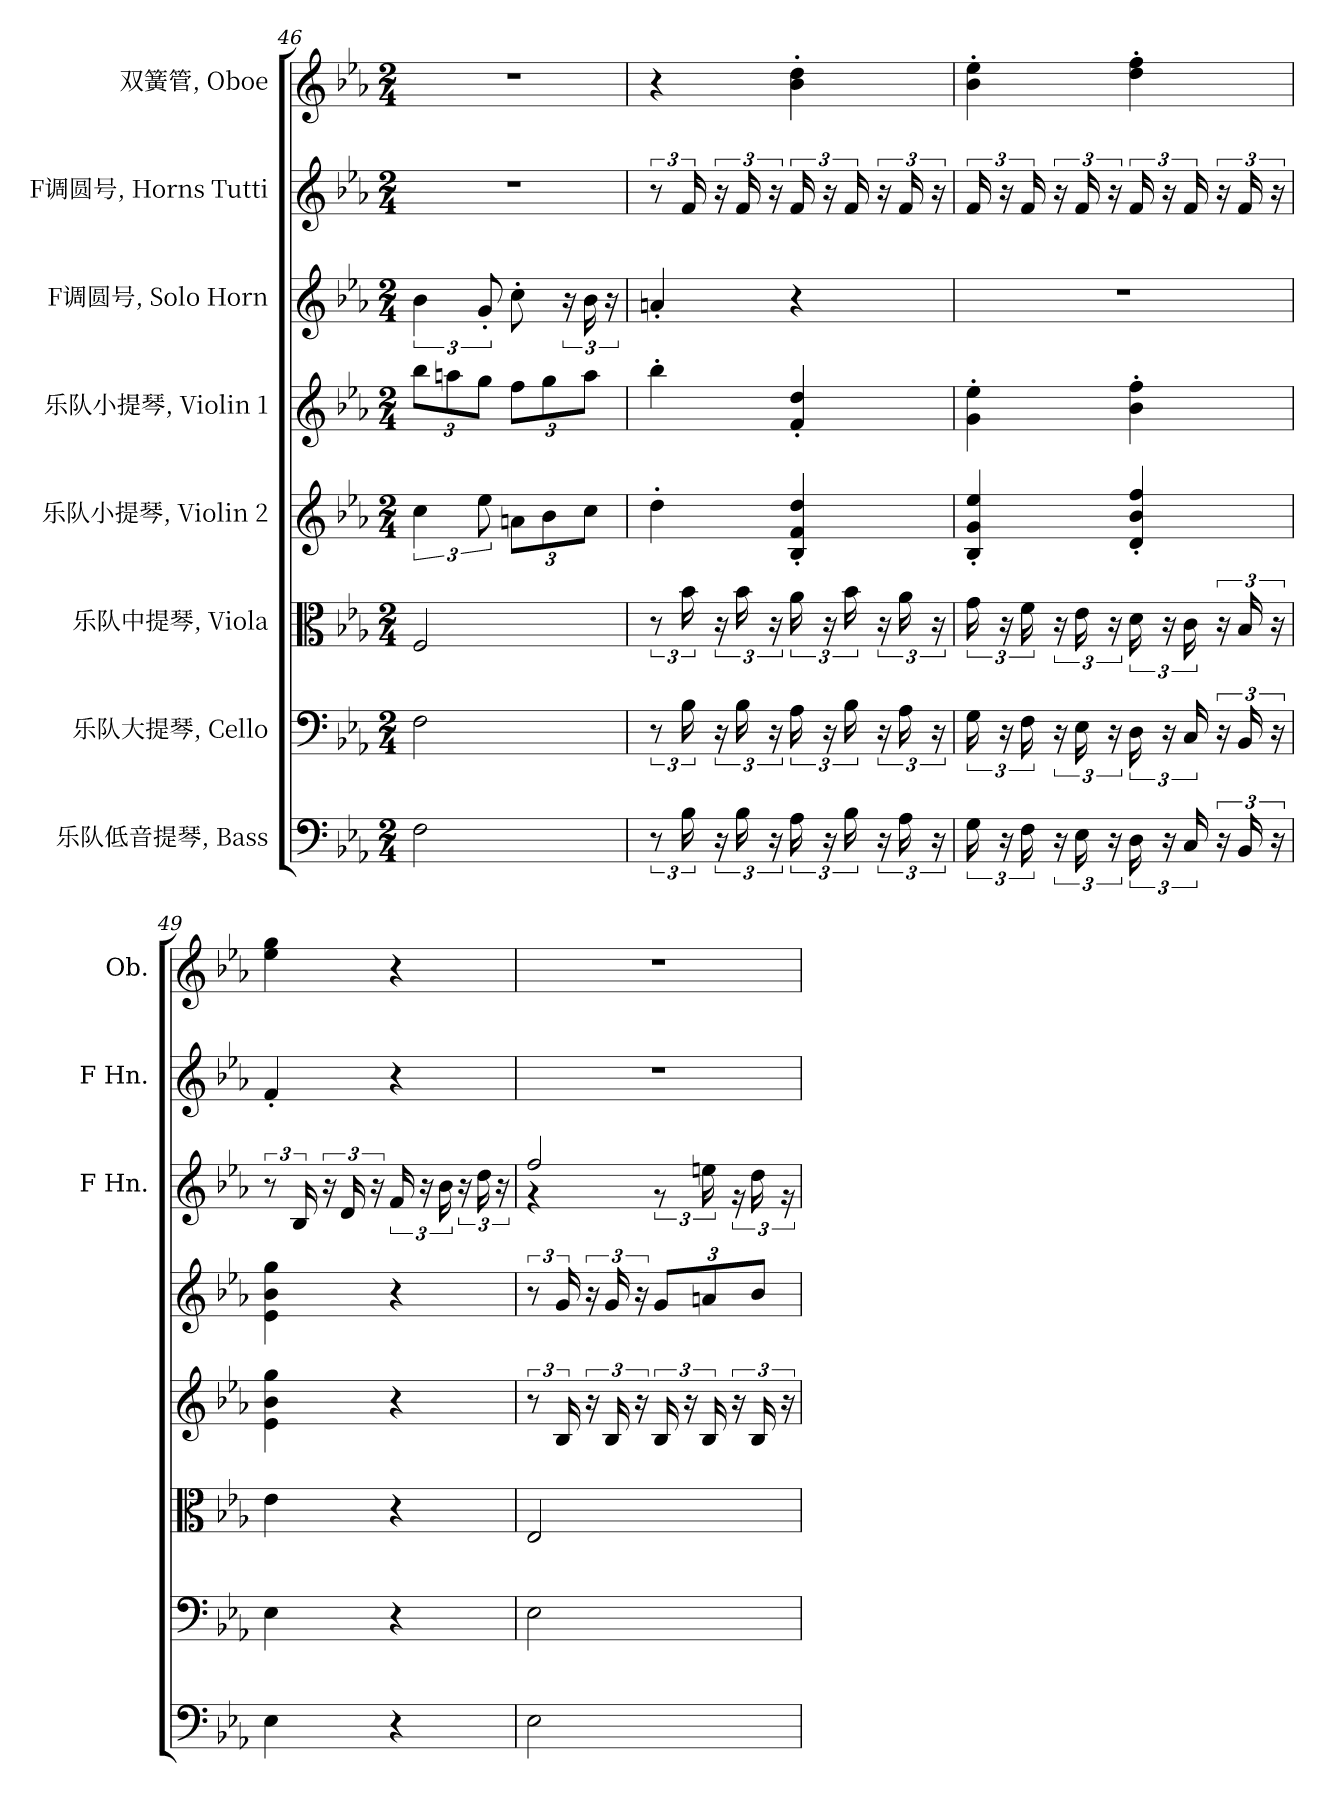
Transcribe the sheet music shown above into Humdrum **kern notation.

**kern	**kern	**kern	**kern	**kern	**kern	**kern	**kern
*part8	*part7	*part6	*part5	*part4	*part3	*part2	*part1
*staff8	*staff7	*staff6	*staff5	*staff4	*staff3	*staff2	*staff1
*I"乐队低音提琴, Bass	*I"乐队大提琴, Cello	*I"乐队中提琴, Viola	*I"乐队小提琴, Violin 2	*I"乐队小提琴, Violin 1	*I"F调圆号, Solo Horn	*I"F调圆号, Horns Tutti	*I"双簧管, Oboe
*	*	*	*	*	*I'F Hn.	*I'F Hn.	*I'Ob.
*clefF4	*clefF4	*clefC3	*clefG2	*clefG2	*clefG2	*clefG2	*clefG2
*ITrd7c12	*	*	*	*	*ITrd4c7	*ITrd4c7	*
*k[b-e-a-]	*k[b-e-a-]	*k[b-e-a-]	*k[b-e-a-]	*k[b-e-a-]	*k[b-e-a-d-]	*k[b-e-a-d-]	*k[b-e-a-]
*M2/4	*M2/4	*M2/4	*M2/4	*M2/4	*M2/4	*M2/4	*M2/4
*	*	*	*	*Xbrackettup	*	*	*
=46	=46	=46	=46	=46	=46	=46	=46
2FF\	2F\	2F/	6cc\	12bb-\L	6e-\	2r	2r
.	.	.	.	12aan\	.	.	.
.	.	.	12ee-\	12gg\J	12c'/	.	.
*	*	*	*Xbrackettup	*	*	*	*
.	.	.	12an\L	12ff\L	8f'\	.	.
.	.	.	12b-\	12gg\	.	.	.
.	.	.	.	.	24r	.	.
.	.	.	12cc\J	12aa\J	24e-\	.	.
.	.	.	.	.	24r	.	.
!!LO:PB:g=z
=47	=47	=47	=47	=47	=47	=47	=47
12r	12r	12r	4dd'\	4bb-'\	4dn'/	12r	4r
24BB-\	24B-\	24b-\	.	.	.	24B-/	.
24r	24r	24r	.	.	.	24r	.
24BB-\	24B-\	24b-\	.	.	.	24B-/	.
24r	24r	24r	.	.	.	24r	.
24AA-\	24A-\	24a-\	4B-/' 4f/' 4dd/'	4f/' 4dd/'	4r	24B-/	4b-\' 4dd\'
24r	24r	24r	.	.	.	24r	.
24BB-\	24B-\	24b-\	.	.	.	24B-/	.
24r	24r	24r	.	.	.	24r	.
24AA-\	24A-\	24a-\	.	.	.	24B-/	.
24r	24r	24r	.	.	.	24r	.
=48	=48	=48	=48	=48	=48	=48	=48
24GG\	24G\	24g\	4B-/' 4g/' 4ee-/'	4g\' 4ee-\'	2r	24B-/	4b-\' 4ee-\'
24r	24r	24r	.	.	.	24r	.
24FF\	24F\	24f\	.	.	.	24B-/	.
24r	24r	24r	.	.	.	24r	.
24EE-\	24E-\	24e-\	.	.	.	24B-/	.
24r	24r	24r	.	.	.	24r	.
24DD\	24D\	24d\	4d/' 4b-/' 4ff/'	4b-\' 4ff\'	.	24B-/	4dd\' 4ff\'
24r	24r	24r	.	.	.	24r	.
24CC/	24C/	24c\	.	.	.	24B-/	.
24r	24r	24r	.	.	.	24r	.
24BBB-/	24BB-/	24B-/	.	.	.	24B-/	.
24r	24r	24r	.	.	.	24r	.
=49	=49	=49	=49	=49	=49	=49	=49
4EE-\	4E-\	4e-\	4e-\ 4b-\ 4gg\	4e-\ 4b-\ 4gg\	12r	4B-'/	4ee-\ 4gg\
.	.	.	.	.	24E-/	.	.
.	.	.	.	.	24r	.	.
.	.	.	.	.	24G/	.	.
.	.	.	.	.	24r	.	.
4r	4r	4r	4r	4r	24B-/	4r	4r
.	.	.	.	.	24r	.	.
.	.	.	.	.	24e-\	.	.
.	.	.	.	.	24r	.	.
.	.	.	.	.	24g\	.	.
.	.	.	.	.	24r	.	.
!!LO:PB:g=z
=50	=50	=50	=50	=50	=50	=50	=50
*	*	*	*brackettup	*brackettup	*	*	*
*	*	*	*	*	*^	*	*
2EE-\	2E-\	2E-/	12r	12r	2b-/	4r	2r	2r
.	.	.	24B-/	24g/	.	.	.	.
.	.	.	24r	24r	.	.	.	.
.	.	.	24B-/	24g/	.	.	.	.
.	.	.	24r	24r	.	.	.	.
*	*	*	*	*Xbrackettup	*	*	*	*
.	.	.	24B-/	12g/L	.	12r	.	.
.	.	.	24r	.	.	.	.	.
.	.	.	24B-/	12an/	.	24an\	.	.
.	.	.	24r	.	.	24r	.	.
.	.	.	24B-/	12b-/J	.	24g\	.	.
.	.	.	24r	.	.	24r	.	.
*	*	*	*	*	*v	*v	*	*
=	=	=	=	=	=	=	=
*-	*-	*-	*-	*-	*-	*-	*-
